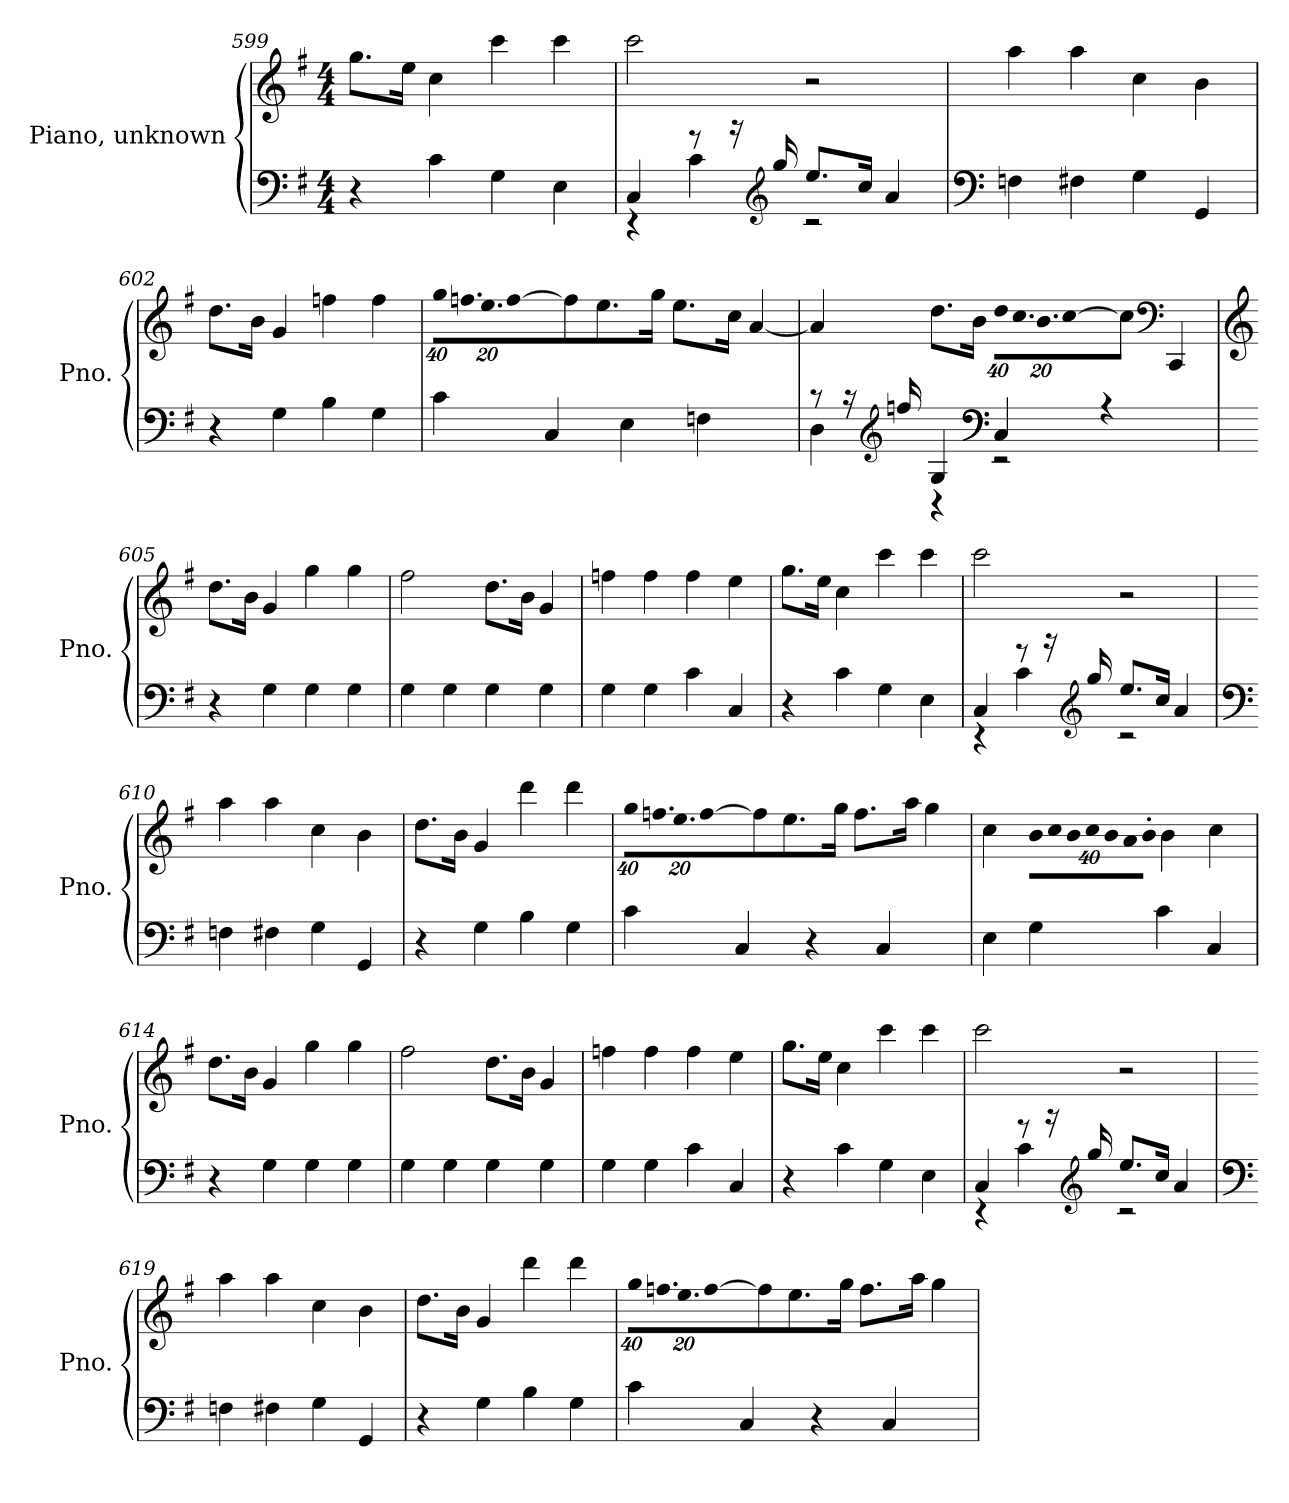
**kern	**kern
*part1	*part1
*staff2	*staff1
*I"Piano, unknown	*
*I'Pno.	*
*clefF4	*clefG2
*k[f#]	*k[f#]
*M4/4	*M4/4
=599	=599
4r	8.gg\L
.	16ee\Jk
4c\	4cc\
4G\	4ccc\
4E\	4ccc\
=600	=600
*^	*
4C/	4r	2ccc\
8r	4c\	.
16r	.	.
*clefG2	*	*
16gg/	.	.
8.ee/L	2r	2r
16cc/Jk	.	.
4a/	.	.
*v	*v	*
=601	=601
*clefF4	*
4Fn\	4aa\
4F#X\	4aa\
4G\	4cc\
4GG/	4b\
!!LO:PB:g=z
=602	=602
4r	8.dd\L
.	16b\Jk
4G\	4g/
4B\	4ffn\
4G\	4ff\
=603	=603
*	*Xbrackettup
!	!LO:N:vis=32
4c\	640%23gg\LLL
!	!LO:N:vis=64.
.	640%17ffn\L
!	!LO:N:vis=64.
.	640%17ee\J
!	!LO:N:vis=32
.	[640%23ff\JJ
.	8ff\]
4C/	8.ee\
.	16gg\Jk
4E\	8.ee\L
.	16cc\Jk
4Fn\	[4a/
=604	=604
*^	*
8r	4D\	4a/]
16r	.	.
*clefG2	*	*
16ffn/	.	.
4G/	4r	8.dd\L
.	.	16b\Jk
*clefF4	*	*
!	!	!LO:N:vis=32
4C/	2r	640%23dd\LLL
!	!	!LO:N:vis=64.
.	.	640%17cc\L
!	!	!LO:N:vis=64.
.	.	640%17b\J
!	!	!LO:N:vis=32
.	.	[640%23cc\JJ
.	.	8cc\J]
*	*	*clefF4
4r	.	4CC/
*v	*v	*
=605	=605
*	*clefG2
4r	8.dd\L
.	16b\Jk
4G\	4g/
4G\	4gg\
4G\	4gg\
!!LO:LB:g=z
=606	=606
4G\	2ff#\
4G\	.
4G\	8.dd\L
.	16b\Jk
4G\	4g/
=607	=607
4G\	4ffn\
4G\	4ff\
4c\	4ff\
4C/	4ee\
=608	=608
4r	8.gg\L
.	16ee\Jk
4c\	4cc\
4G\	4ccc\
4E\	4ccc\
=609	=609
*^	*
4C/	4r	2ccc\
8r	4c\	.
16r	.	.
*clefG2	*	*
16gg/	.	.
8.ee/L	2r	2r
16cc/Jk	.	.
4a/	.	.
*v	*v	*
=610	=610
*clefF4	*
4Fn\	4aa\
4F#X\	4aa\
4G\	4cc\
4GG/	4b\
=611	=611
4r	8.dd\L
.	16b\Jk
4G\	4g/
4B\	4ddd\
4G\	4ddd\
!!LO:LB:g=z
=612	=612
!	!LO:N:vis=32
4c\	640%23gg\LLL
!	!LO:N:vis=64.
.	640%17ffn\L
!	!LO:N:vis=64.
.	640%17ee\J
!	!LO:N:vis=32
.	[640%23ff\JJ
.	8ff\]
4C/	8.ee\
.	16gg\Jk
4r	8.ff\L
.	16aa\Jk
4C/	4gg\
=613	=613
4E\	4cc\
!	!LO:N:vis=32
4G\	640%23b\LLL
!	!LO:N:vis=32
.	640%23cc\
!	!LO:N:vis=32
.	640%23b\
!	!LO:N:vis=32
.	640%23cc\
!	!LO:N:vis=32
.	640%23b\
!	!LO:N:vis=32
.	640%23a\
!	!LO:N:vis=32
.	640%23b'\JJJ
4c\	.
.	4b\
4C/	.
.	4cc\
640ryy	.
=614	=614
4r	8.dd\L
.	16b\Jk
4G\	4g/
4G\	4gg\
4G\	4gg\
=615	=615
4G\	2ff#\
4G\	.
4G\	8.dd\L
.	16b\Jk
4G\	4g/
=616	=616
4G\	4ffn\
4G\	4ff\
4c\	4ff\
4C/	4ee\
!!LO:LB:g=z
=617	=617
4r	8.gg\L
.	16ee\Jk
4c\	4cc\
4G\	4ccc\
4E\	4ccc\
=618	=618
*^	*
4C/	4r	2ccc\
8r	4c\	.
16r	.	.
*clefG2	*	*
16gg/	.	.
8.ee/L	2r	2r
16cc/Jk	.	.
4a/	.	.
*v	*v	*
=619	=619
*clefF4	*
4Fn\	4aa\
4F#X\	4aa\
4G\	4cc\
4GG/	4b\
=620	=620
4r	8.dd\L
.	16b\Jk
4G\	4g/
4B\	4ddd\
4G\	4ddd\
=621	=621
!	!LO:N:vis=32
4c\	640%23gg\LLL
!	!LO:N:vis=64.
.	640%17ffn\L
!	!LO:N:vis=64.
.	640%17ee\J
!	!LO:N:vis=32
.	[640%23ff\JJ
.	8ff\]
4C/	8.ee\
.	16gg\Jk
4r	8.ff\L
.	16aa\Jk
4C/	4gg\
=	=
*-	*-
